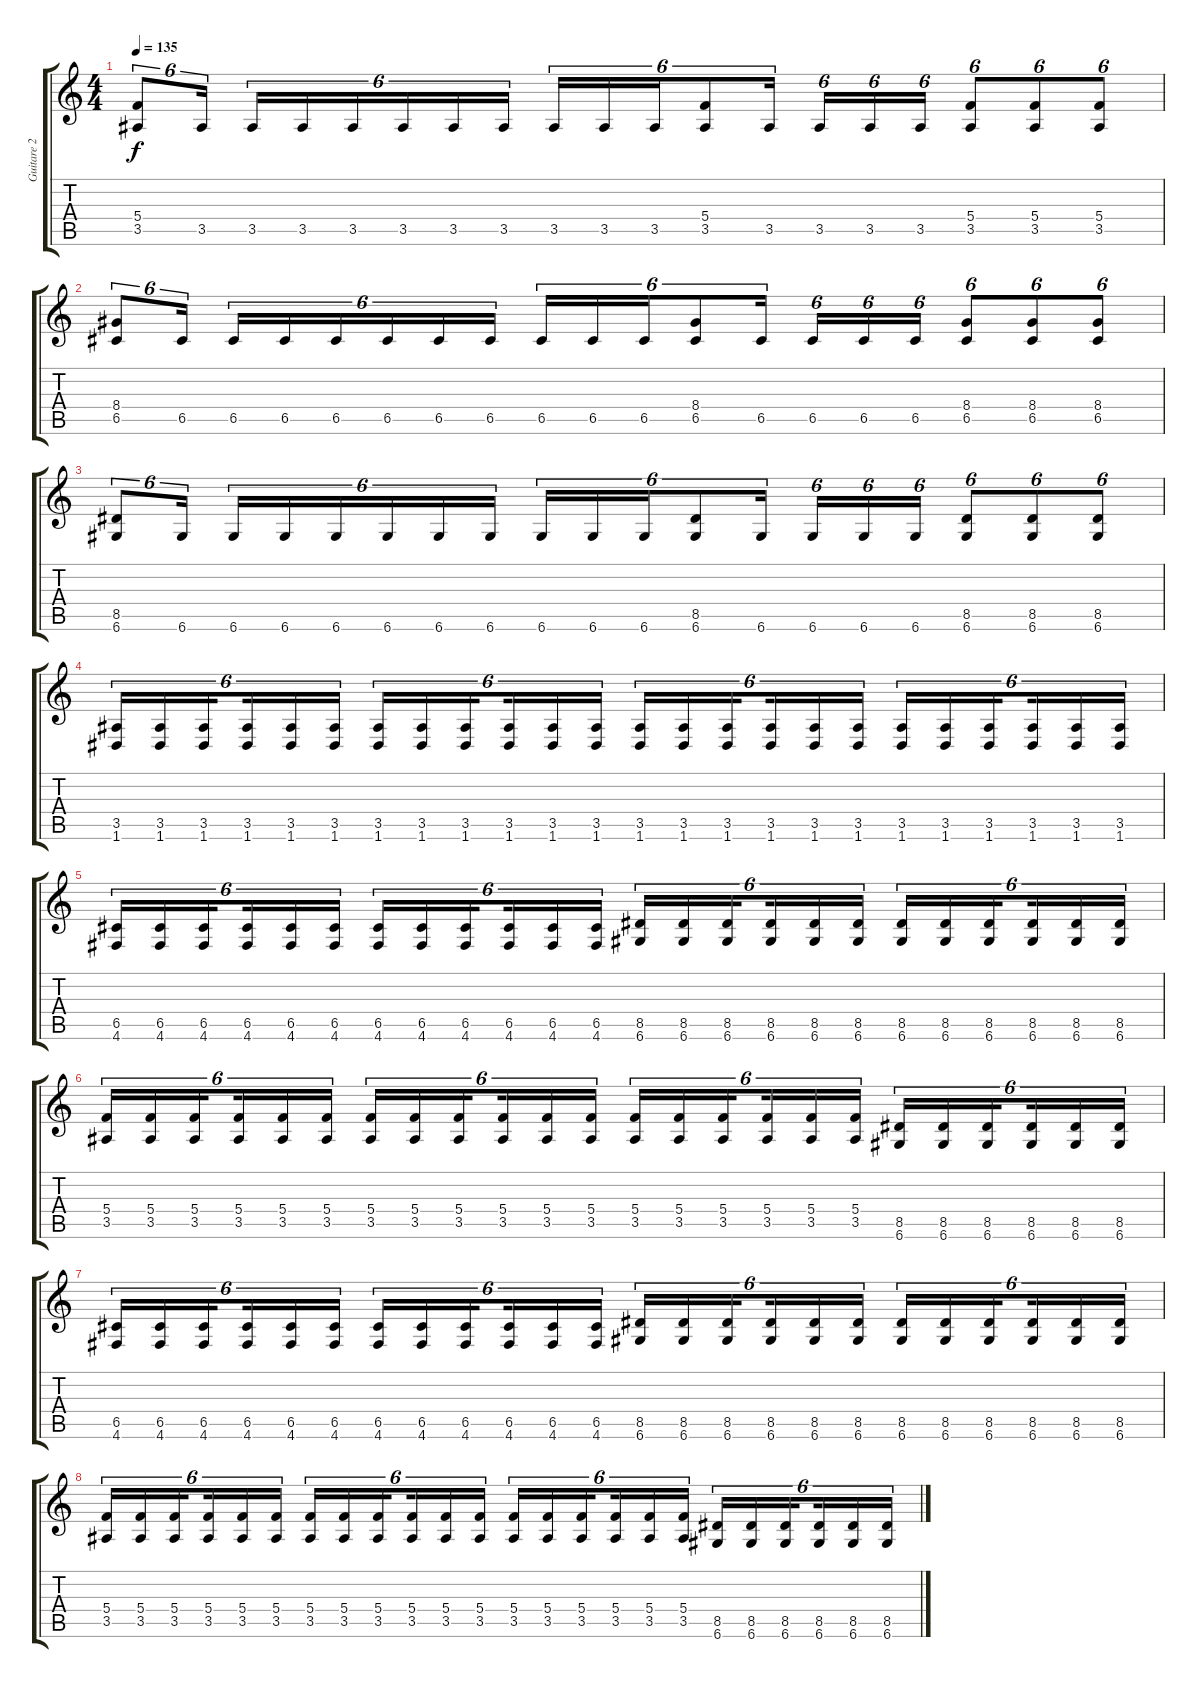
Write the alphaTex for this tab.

\track ("Guitare 2" "Guitare 2") {instrument distortionguitar}
\staff {score tabs}
\tuning (D4 A3 F3 C3 G2 D2) {hide}
\ts (4 4)
\tempo 135
\clef g2
\ks c
(5.4 3.5).8{tu (6 4) dy f} 3.5.16{tu (6 4) beam splitsecondary} 3.5.16{tu (6 4)} 3.5.16{tu (6 4)} 3.5.16{tu (6 4)} 3.5.16{tu (6 4)} 3.5.16{tu (6 4)} 3.5.16{tu (6 4) beam splitsecondary} 3.5.16{tu (6 4)} 3.5.16{tu (6 4)} 3.5.16{tu (6 4)} (5.4 3.5).8{tu (6 4)} 3.5.16{tu (6 4) beam splitsecondary} 3.5.16{tu (6 4)} 3.5.16{tu (6 4)} 3.5.16{tu (6 4)} (5.4 3.5).8{tu (6 4)} (5.4 3.5).8{tu (6 4)} (5.4 3.5).8{tu (6 4)} |
(8.4 6.5).8{tu (6 4)} 6.5.16{tu (6 4) beam splitsecondary} 6.5.16{tu (6 4)} 6.5.16{tu (6 4)} 6.5.16{tu (6 4)} 6.5.16{tu (6 4)} 6.5.16{tu (6 4)} 6.5.16{tu (6 4) beam splitsecondary} 6.5.16{tu (6 4)} 6.5.16{tu (6 4)} 6.5.16{tu (6 4)} (8.4 6.5).8{tu (6 4)} 6.5.16{tu (6 4) beam splitsecondary} 6.5.16{tu (6 4)} 6.5.16{tu (6 4)} 6.5.16{tu (6 4)} (8.4 6.5).8{tu (6 4)} (8.4 6.5).8{tu (6 4)} (8.4 6.5).8{tu (6 4)} |
(8.5 6.6).8{tu (6 4)} 6.6.16{tu (6 4) beam splitsecondary} 6.6.16{tu (6 4)} 6.6.16{tu (6 4)} 6.6.16{tu (6 4)} 6.6.16{tu (6 4)} 6.6.16{tu (6 4)} 6.6.16{tu (6 4) beam splitsecondary} 6.6.16{tu (6 4)} 6.6.16{tu (6 4)} 6.6.16{tu (6 4)} (8.5 6.6).8{tu (6 4)} 6.6.16{tu (6 4) beam splitsecondary} 6.6.16{tu (6 4)} 6.6.16{tu (6 4)} 6.6.16{tu (6 4)} (8.5 6.6).8{tu (6 4)} (8.5 6.6).8{tu (6 4)} (8.5 6.6).8{tu (6 4)} |
(3.5 1.6).16{tu (6 4)} (3.5 1.6).16{tu (6 4)} (3.5 1.6).16{tu (6 4) beam splitsecondary} (3.5 1.6).16{tu (6 4)} (3.5 1.6).16{tu (6 4)} (3.5 1.6).16{tu (6 4)} (3.5 1.6).16{tu (6 4)} (3.5 1.6).16{tu (6 4)} (3.5 1.6).16{tu (6 4) beam splitsecondary} (3.5 1.6).16{tu (6 4)} (3.5 1.6).16{tu (6 4)} (3.5 1.6).16{tu (6 4)} (3.5 1.6).16{tu (6 4)} (3.5 1.6).16{tu (6 4)} (3.5 1.6).16{tu (6 4) beam splitsecondary} (3.5 1.6).16{tu (6 4)} (3.5 1.6).16{tu (6 4)} (3.5 1.6).16{tu (6 4)} (3.5 1.6).16{tu (6 4)} (3.5 1.6).16{tu (6 4)} (3.5 1.6).16{tu (6 4) beam splitsecondary} (3.5 1.6).16{tu (6 4)} (3.5 1.6).16{tu (6 4)} (3.5 1.6).16{tu (6 4)} |
(6.5 4.6).16{tu (6 4)} (6.5 4.6).16{tu (6 4)} (6.5 4.6).16{tu (6 4) beam splitsecondary} (6.5 4.6).16{tu (6 4)} (6.5 4.6).16{tu (6 4)} (6.5 4.6).16{tu (6 4)} (6.5 4.6).16{tu (6 4)} (6.5 4.6).16{tu (6 4)} (6.5 4.6).16{tu (6 4) beam splitsecondary} (6.5 4.6).16{tu (6 4)} (6.5 4.6).16{tu (6 4)} (6.5 4.6).16{tu (6 4)} (8.5 6.6).16{tu (6 4)} (8.5 6.6).16{tu (6 4)} (8.5 6.6).16{tu (6 4) beam splitsecondary} (8.5 6.6).16{tu (6 4)} (8.5 6.6).16{tu (6 4)} (8.5 6.6).16{tu (6 4)} (8.5 6.6).16{tu (6 4)} (8.5 6.6).16{tu (6 4)} (8.5 6.6).16{tu (6 4) beam splitsecondary} (8.5 6.6).16{tu (6 4)} (8.5 6.6).16{tu (6 4)} (8.5 6.6).16{tu (6 4)} |
(5.4 3.5).16{tu (6 4)} (5.4 3.5).16{tu (6 4)} (5.4 3.5).16{tu (6 4) beam splitsecondary} (5.4 3.5).16{tu (6 4)} (5.4 3.5).16{tu (6 4)} (5.4 3.5).16{tu (6 4)} (5.4 3.5).16{tu (6 4)} (5.4 3.5).16{tu (6 4)} (5.4 3.5).16{tu (6 4) beam splitsecondary} (5.4 3.5).16{tu (6 4)} (5.4 3.5).16{tu (6 4)} (5.4 3.5).16{tu (6 4)} (5.4 3.5).16{tu (6 4)} (5.4 3.5).16{tu (6 4)} (5.4 3.5).16{tu (6 4) beam splitsecondary} (5.4 3.5).16{tu (6 4)} (5.4 3.5).16{tu (6 4)} (5.4 3.5).16{tu (6 4)} (8.5 6.6).16{tu (6 4)} (8.5 6.6).16{tu (6 4)} (8.5 6.6).16{tu (6 4) beam splitsecondary} (8.5 6.6).16{tu (6 4)} (8.5 6.6).16{tu (6 4)} (8.5 6.6).16{tu (6 4)} |
(6.5 4.6).16{tu (6 4)} (6.5 4.6).16{tu (6 4)} (6.5 4.6).16{tu (6 4) beam splitsecondary} (6.5 4.6).16{tu (6 4)} (6.5 4.6).16{tu (6 4)} (6.5 4.6).16{tu (6 4)} (6.5 4.6).16{tu (6 4)} (6.5 4.6).16{tu (6 4)} (6.5 4.6).16{tu (6 4) beam splitsecondary} (6.5 4.6).16{tu (6 4)} (6.5 4.6).16{tu (6 4)} (6.5 4.6).16{tu (6 4)} (8.5 6.6).16{tu (6 4)} (8.5 6.6).16{tu (6 4)} (8.5 6.6).16{tu (6 4) beam splitsecondary} (8.5 6.6).16{tu (6 4)} (8.5 6.6).16{tu (6 4)} (8.5 6.6).16{tu (6 4)} (8.5 6.6).16{tu (6 4)} (8.5 6.6).16{tu (6 4)} (8.5 6.6).16{tu (6 4) beam splitsecondary} (8.5 6.6).16{tu (6 4)} (8.5 6.6).16{tu (6 4)} (8.5 6.6).16{tu (6 4)} |
(5.4 3.5).16{tu (6 4)} (5.4 3.5).16{tu (6 4)} (5.4 3.5).16{tu (6 4) beam splitsecondary} (5.4 3.5).16{tu (6 4)} (5.4 3.5).16{tu (6 4)} (5.4 3.5).16{tu (6 4)} (5.4 3.5).16{tu (6 4)} (5.4 3.5).16{tu (6 4)} (5.4 3.5).16{tu (6 4) beam splitsecondary} (5.4 3.5).16{tu (6 4)} (5.4 3.5).16{tu (6 4)} (5.4 3.5).16{tu (6 4)} (5.4 3.5).16{tu (6 4)} (5.4 3.5).16{tu (6 4)} (5.4 3.5).16{tu (6 4) beam splitsecondary} (5.4 3.5).16{tu (6 4)} (5.4 3.5).16{tu (6 4)} (5.4 3.5).16{tu (6 4)} (8.5 6.6).16{tu (6 4)} (8.5 6.6).16{tu (6 4)} (8.5 6.6).16{tu (6 4) beam splitsecondary} (8.5 6.6).16{tu (6 4)} (8.5 6.6).16{tu (6 4)} (8.5 6.6).16{tu (6 4)}
